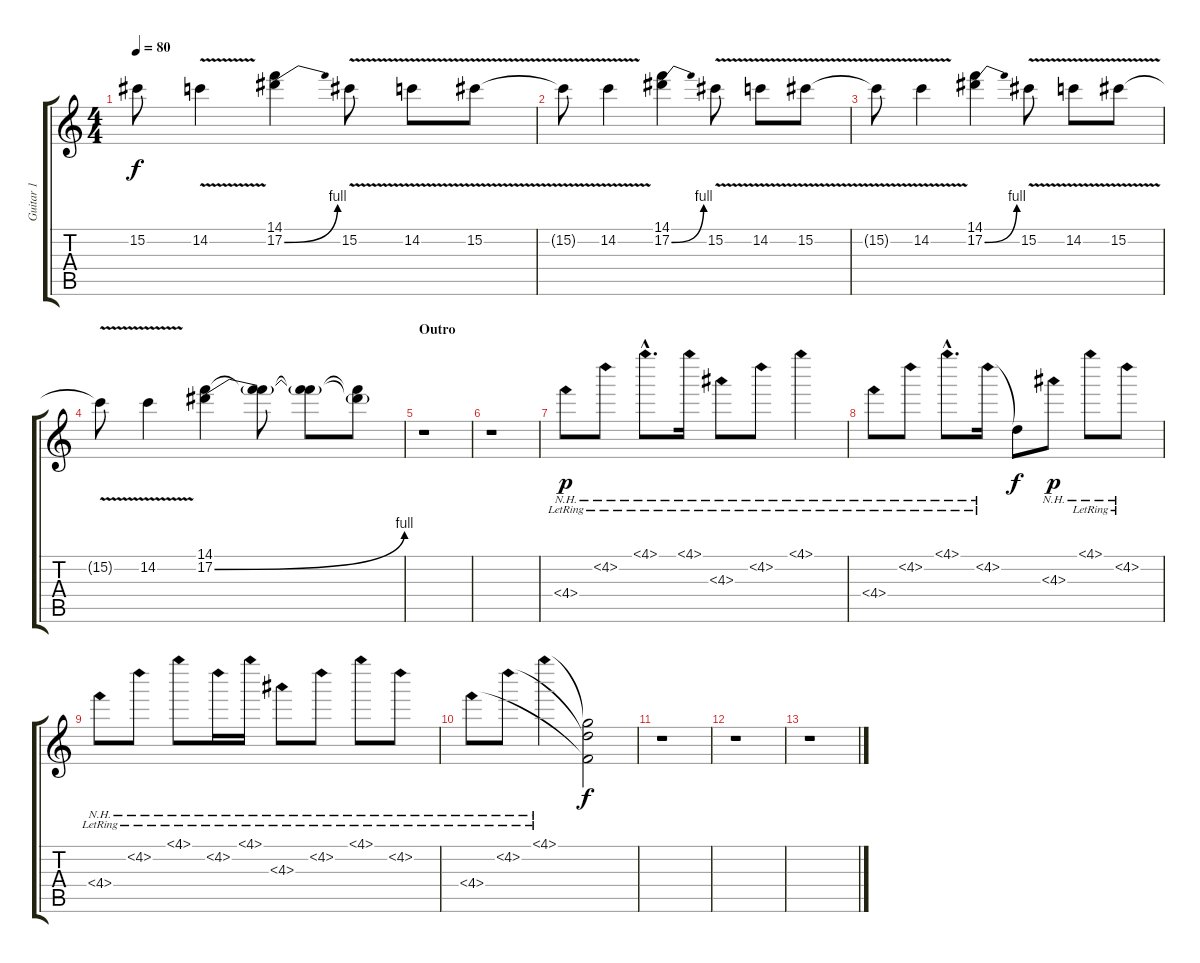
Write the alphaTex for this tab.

\track ("Guitar 1" "Guitar 1") {instrument electricguitarclean}
\staff {score tabs}
\tuning (Eb4 Bb3 Gb3 Db3 Ab2 Eb2) {hide}
\ts (4 4)
\tempo 80
\clef g2
\ks c
15.2{t}.8{dy f} 14.2{v}.4 (14.1 17.2{be (bend 0 0 60 4)}).4 15.2{v}.8 14.2{v}.8 15.2{v}.8 |
15.2{t}.8 14.2{v}.4 (14.1 17.2{be (bend 0 0 60 4)}).4 15.2{v}.8 14.2{v}.8 15.2{v}.8 |
15.2{t}.8 14.2{v}.4 (14.1 17.2{be (bend 0 0 60 4)}).4 15.2{v}.8 14.2{v}.8 15.2{v}.8 |
15.2{t}.8 14.2{v}.4 (14.1 17.2{be (bend 0 0 60 4)}).4 (14.1{t} 17.2{t}).8 (14.1{t} 17.2{t}).8 (14.1{t} 17.2{t}).8 |
\section ("" "Outro")
r.1 |
r.1 |
4.4{nh lr}.8{dy p instrument electricguitarclean} 4.2{nh lr}.8 4.1{nh hac lr}.8{d} 4.1{nh lr}.16 4.3{nh lr}.8 4.2{nh lr}.8 4.1{nh lr}.4 |
4.4{nh lr}.8 4.2{nh lr}.8 4.1{nh hac lr}.8{d} 4.2{nh lr}.16 4.2{t}.8{dy f} 4.3{nh}.8{dy p} 4.1{nh lr}.8 4.2{nh lr}.8 |
4.4{nh lr}.8 4.2{nh lr}.8 4.1{nh lr}.8 4.2{nh lr}.16 4.1{nh lr}.16 4.3{nh lr}.8 4.2{nh lr}.8 4.1{nh lr}.8 4.2{nh lr}.8 |
4.4{nh lr}.8 4.2{nh lr}.8 4.1{nh lr}.4 (4.1{t} 4.2{t} 4.4{t}).2{dy f} |
r.1 |
r.1 |
r.1
